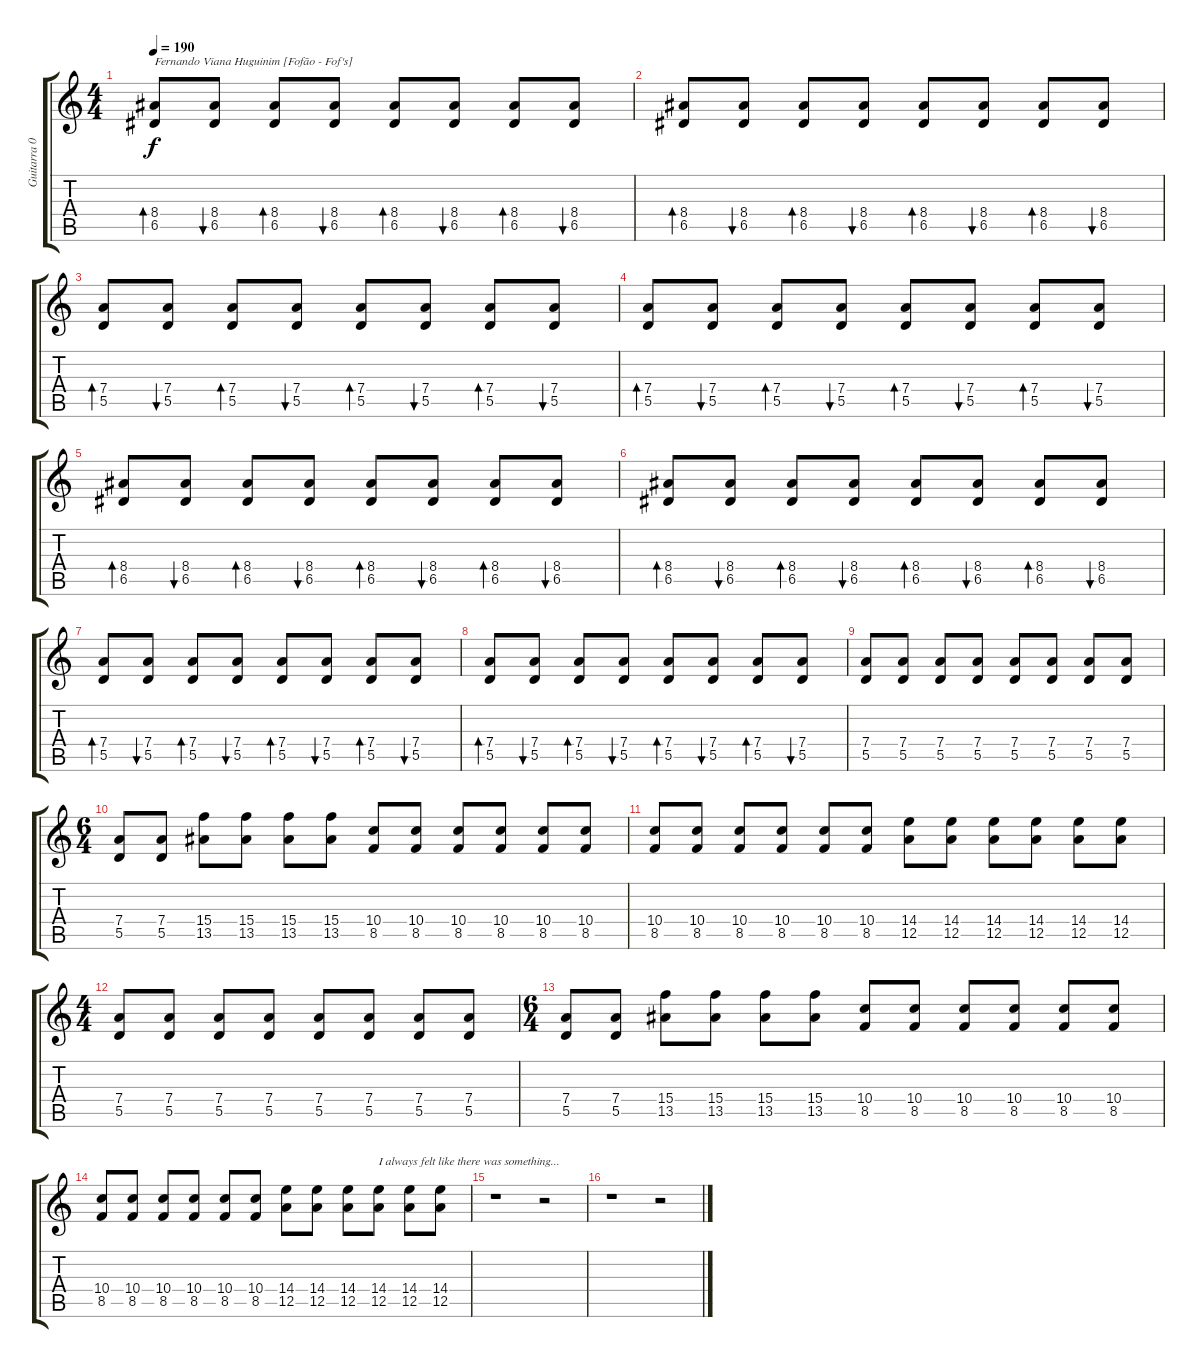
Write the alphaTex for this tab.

\track ("Guitarra 01" "Guitarra 0") {instrument distortionguitar}
\staff {score tabs}
\tuning (E4 B3 G3 D3 A2 D2) {hide}
\ts (4 4)
\tempo 190
\clef g2
\ks c
(8.4 6.5).8{bd 60 txt "Fernando Viana Huguinim [Fofão - Fof's]" dy f instrument distortionguitar} (8.4 6.5).8{bu 60} (8.4 6.5).8{bd 60} (8.4 6.5).8{bu 60} (8.4 6.5).8{bd 60} (8.4 6.5).8{bu 60} (8.4 6.5).8{bd 60} (8.4 6.5).8{bu 60} |
(8.4 6.5).8{bd 60} (8.4 6.5).8{bu 60} (8.4 6.5).8{bd 60} (8.4 6.5).8{bu 60} (8.4 6.5).8{bd 60} (8.4 6.5).8{bu 60} (8.4 6.5).8{bd 60} (8.4 6.5).8{bu 60} |
(7.4 5.5).8{bd 60} (7.4 5.5).8{bu 60} (7.4 5.5).8{bd 60} (7.4 5.5).8{bu 60} (7.4 5.5).8{bd 60} (7.4 5.5).8{bu 60} (7.4 5.5).8{bd 60} (7.4 5.5).8{bu 60} |
(7.4 5.5).8{bd 60} (7.4 5.5).8{bu 60} (7.4 5.5).8{bd 60} (7.4 5.5).8{bu 60} (7.4 5.5).8{bd 60} (7.4 5.5).8{bu 60} (7.4 5.5).8{bd 60} (7.4 5.5).8{bu 60} |
(8.4 6.5).8{bd 60} (8.4 6.5).8{bu 60} (8.4 6.5).8{bd 60} (8.4 6.5).8{bu 60} (8.4 6.5).8{bd 60} (8.4 6.5).8{bu 60} (8.4 6.5).8{bd 60} (8.4 6.5).8{bu 60} |
(8.4 6.5).8{bd 60} (8.4 6.5).8{bu 60} (8.4 6.5).8{bd 60} (8.4 6.5).8{bu 60} (8.4 6.5).8{bd 60} (8.4 6.5).8{bu 60} (8.4 6.5).8{bd 60} (8.4 6.5).8{bu 60} |
(7.4 5.5).8{bd 60} (7.4 5.5).8{bu 60} (7.4 5.5).8{bd 60} (7.4 5.5).8{bu 60} (7.4 5.5).8{bd 60} (7.4 5.5).8{bu 60} (7.4 5.5).8{bd 60} (7.4 5.5).8{bu 60} |
(7.4 5.5).8{bd 60} (7.4 5.5).8{bu 60} (7.4 5.5).8{bd 60} (7.4 5.5).8{bu 60} (7.4 5.5).8{bd 60} (7.4 5.5).8{bu 60} (7.4 5.5).8{bd 60} (7.4 5.5).8{bu 60} |
(7.4 5.5).8 (7.4 5.5).8 (7.4 5.5).8 (7.4 5.5).8 (7.4 5.5).8 (7.4 5.5).8 (7.4 5.5).8 (7.4 5.5).8 |
\ts (6 4)
(7.4 5.5).8 (7.4 5.5).8 (15.4 13.5).8 (15.4 13.5).8 (15.4 13.5).8 (15.4 13.5).8 (10.4 8.5).8 (10.4 8.5).8 (10.4 8.5).8 (10.4 8.5).8 (10.4 8.5).8 (10.4 8.5).8 |
(10.4 8.5).8 (10.4 8.5).8 (10.4 8.5).8 (10.4 8.5).8 (10.4 8.5).8 (10.4 8.5).8 (14.4 12.5).8 (14.4 12.5).8 (14.4 12.5).8 (14.4 12.5).8 (14.4 12.5).8 (14.4 12.5).8 |
\ts (4 4)
(7.4 5.5).8 (7.4 5.5).8 (7.4 5.5).8 (7.4 5.5).8 (7.4 5.5).8 (7.4 5.5).8 (7.4 5.5).8 (7.4 5.5).8 |
\ts (6 4)
(7.4 5.5).8 (7.4 5.5).8 (15.4 13.5).8 (15.4 13.5).8 (15.4 13.5).8 (15.4 13.5).8 (10.4 8.5).8 (10.4 8.5).8 (10.4 8.5).8 (10.4 8.5).8 (10.4 8.5).8 (10.4 8.5).8 |
(10.4 8.5).8 (10.4 8.5).8 (10.4 8.5).8 (10.4 8.5).8 (10.4 8.5).8 (10.4 8.5).8 (14.4 12.5).8 (14.4 12.5).8 (14.4 12.5).8 (14.4 12.5).8{txt "I always felt like there was something..."} (14.4 12.5).8 (14.4 12.5).8 |
r.1 r.2 |
r.1 r.2
